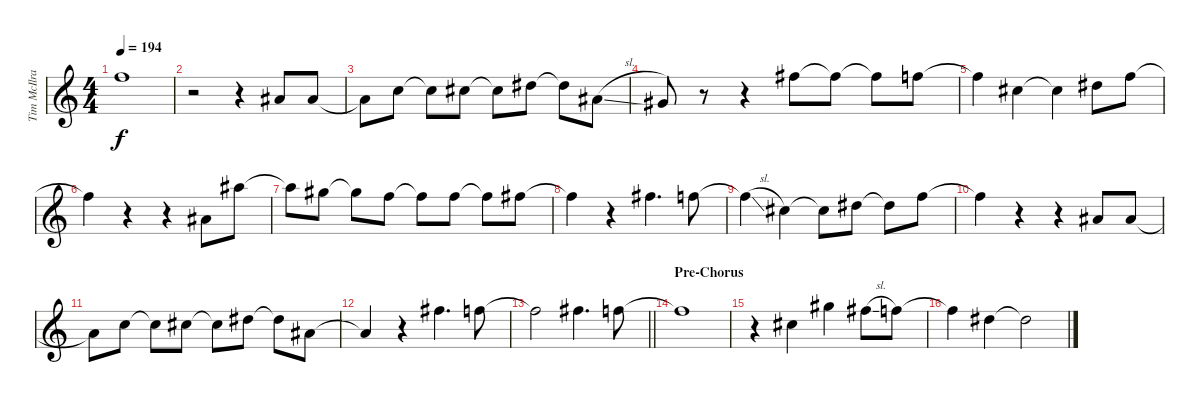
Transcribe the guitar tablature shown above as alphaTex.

\track ("Tim McIlrath - Vocals" "Tim McIlra") {instrument distortionguitar}
\staff {score}
\tuning (Eb4 Bb3 Gb3 Db3 Ab2 Eb2) {hide}
\ts (4 4)
\tempo 194
\clef g2
\ks c
11.3{t}.1{dy f} |
r.2 r.4 4.3.8 4.3.8 |
4.3{t}.8 6.3.8 6.3{t}.8 7.3.8 7.3{t}.8 9.3.8 9.3{t}.8 4.3{sl}.8 |
2.3.8 r.8 r.4 12.3.8 12.3{t}.8 12.3{t}.8 11.3.8 |
11.3{t}.4 7.3.4 7.3{t}.4 9.3.8 11.3.8 |
11.3{t}.4 r.4 r.4 4.3.8 16.3.8 |
16.3{t}.8 14.3.8 14.3{t}.8 11.3.8 11.3{t}.8 11.3.8 11.3{t}.8 12.3.8 |
12.3{t}.4 r.4 12.3.4{d} 11.3.8 |
11.3{sl t}.4 7.3.4 7.3{t}.8 9.3.8 9.3{t}.8 11.3.8 |
11.3{t}.4 r.4 r.4 4.3.8 4.3.8 |
4.3{t}.8 6.3.8 6.3{t}.8 7.3.8 7.3{t}.8 9.3.8 9.3{t}.8 4.3.8 |
4.3{t}.4 r.4 12.3.4{d} 11.3.8 |
\barLineRight lightlight
11.3{t}.2 12.3.4{d} 11.3.8 |
\section ("" "Pre-Chorus")
11.3{t}.1 |
r.4 7.3.4 10.2.4 8.2{sl}.8 7.2.8 |
7.2{t}.4 5.2.4 5.2{t}.2
